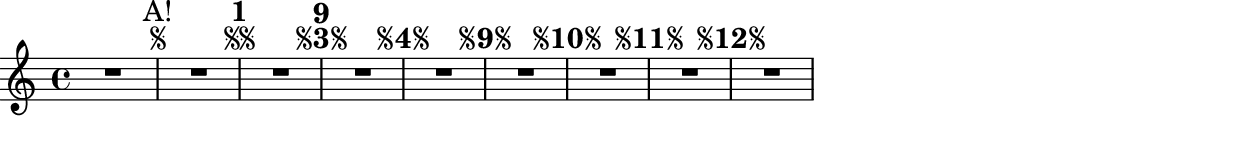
%% Generated by lilypond-book
%% Options: [exampleindent=10.16\mm,indent=0\mm,line-width=160\mm,paper-height=845.047\pt,paper-width=597.508\pt,papersize='(cons (* 597.508 pt) (* 845.047 pt))]
\include "lilypond-book-preamble.ly"


% ****************************************************************
% Start cut-&-pastable-section
% ****************************************************************

#(ly:set-option 'eps-box-padding 3.000000)



\paper {
  #(set-paper-size '(cons (* 597.508 pt) (* 845.047 pt)))
  indent = 0\mm
  line-width = 160\mm
  % offset the left padding, also add 1mm as lilypond creates cropped
  % images with a little space on the right
  line-width = #(- line-width (* mm  3.000000) (* mm 1))
}

\layout {
  
}




% ****************************************************************
% ly snippet:
% ****************************************************************
\sourcefilename "/lilypond-2.26.0/input/regression/mark-tracking-conflict-default-segno-mark.ly"
\sourcefileline 0
\version "2.23.6"
#(ly:set-option 'warning-as-error #t)

\header {
  texidoc = "LilyPond issues warnings when @code{\\segnoMark
\\default} conflicts with certain other simultaneous marks, and
engraves only the first.

Segno marks 1 to@tie{}3 should appear with various rehearsal marks.
Segno mark 4 and then 9 to@tie{}12 should appear alone."
}

\layout {
  \context {
    \Score
    rehearsalMarkFormatter = #format-mark-numbers
  }
}

\parallelMusic upper,lower {
  R1 \segnoMark \default |
  R1 \mark "A!" |
  %% no warning

  R1 \segnoMark \default |
  R1 \mark \default |
  %% no warning

  R1 \segnoMark \default |
  R1 \mark 9 |
  %% no warning

  R1 \segnoMark \default |
  R1 \segnoMark \default |
  %% no warning

  R1 \segnoMark \default |
  R1 \segnoMark 9 |
  %% no warning

  R1 \segnoMark \default |
  R1 \codaMark \default |
  #(ly:expect-warning (ly:translate-cpp-warning-scheme
                       "conflict with event: `%s'") "segno-mark-event")
  #(ly:expect-warning (ly:translate-cpp-warning-scheme
                       "discarding event: `%s'") "coda-mark-event")

  R1 \segnoMark \default |
  R1 \codaMark 2 |
  #(ly:expect-warning (ly:translate-cpp-warning-scheme
                       "conflict with event: `%s'") "segno-mark-event")
  #(ly:expect-warning (ly:translate-cpp-warning-scheme
                       "discarding event: `%s'") "coda-mark-event")

  R1 \segnoMark \default |
  R1 \sectionLabel "Coda" |
  #(ly:expect-warning (ly:translate-cpp-warning-scheme
                       "conflict with event: `%s'") "segno-mark-event")
  #(ly:expect-warning (ly:translate-cpp-warning-scheme
                       "discarding event: `%s'") "section-label-event")

  R1 |
  R1 |
}

\new Staff <<
  \new Voice \upper
  \new Voice \lower
>>



% ****************************************************************
% end ly snippet
% ****************************************************************
